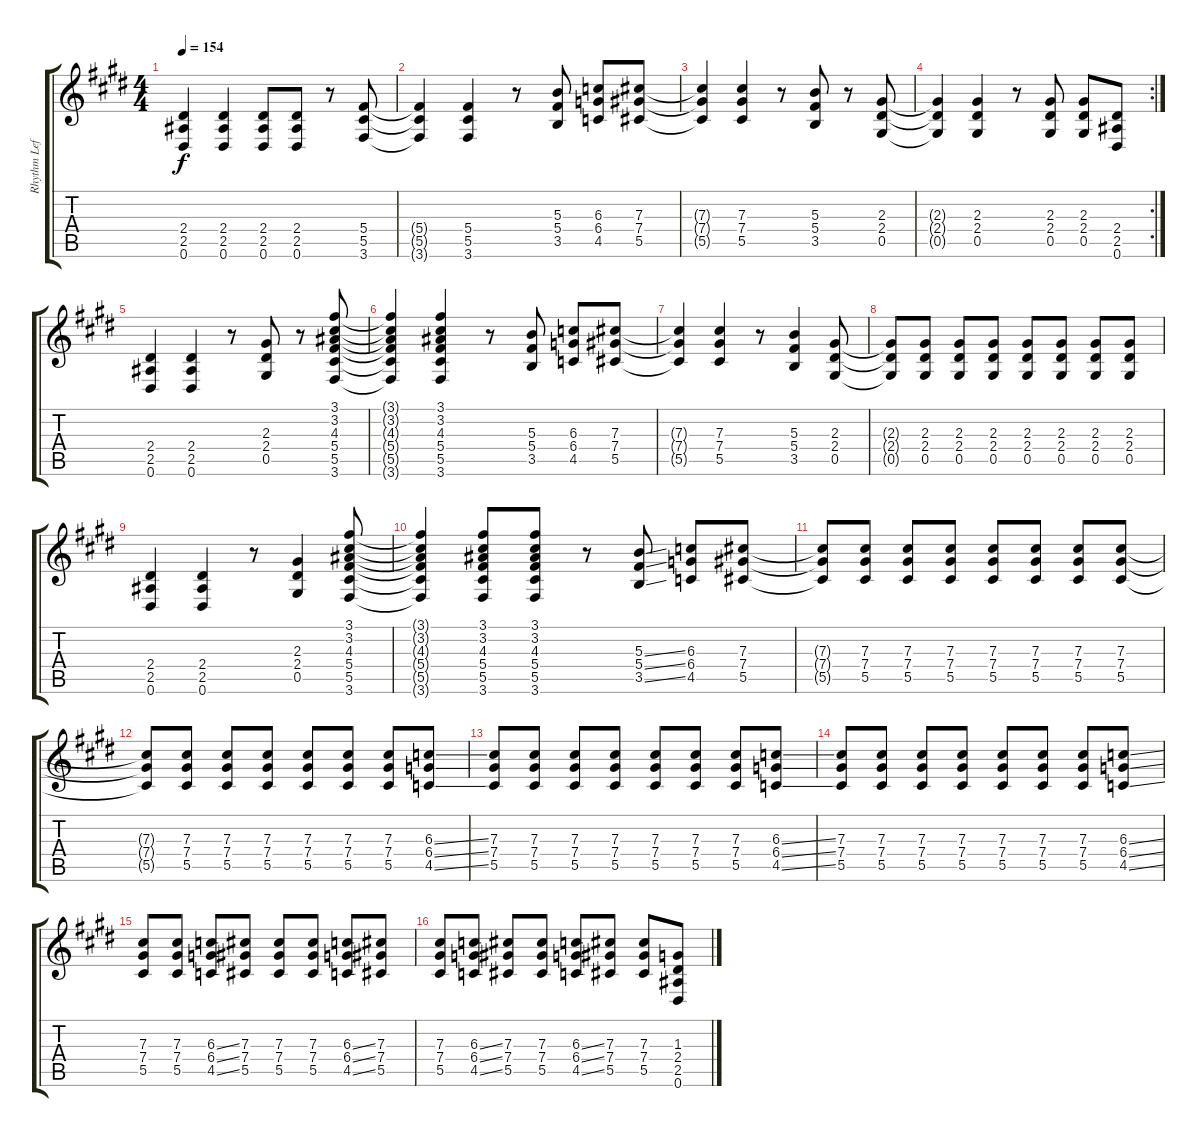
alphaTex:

\track ("Rhythm Left" "Rhythm Lef") {instrument distortionguitar}
\staff {score tabs}
\tuning (Eb4 Bb3 Gb3 Db3 Ab2 Eb2) {hide}
\ts (4 4)
\tempo 154
\clef g2
\ks e
(2.4 2.5 0.6).4{dy f} (2.4 2.5 0.6).4 (2.4 2.5 0.6).8 (2.4 2.5 0.6).8 r.8 (5.4 5.5 3.6).8 |
\ks c#minor
(5.4{t} 5.5{t} 3.6{t}).4 (5.4 5.5 3.6).4 r.8 (5.3 5.4 3.5).8 (6.3 6.4 4.5).8 (7.3 7.4 5.5).8 |
(7.3{t} 7.4{t} 5.5{t}).4 (7.3 7.4 5.5).4 r.8 (5.3 5.4 3.5).8 r.8 (2.3 2.4 0.5).8 |
\rc 2
(2.3{t} 2.4{t} 0.5{t}).4 (2.3 2.4 0.5).4 r.8 (2.3 2.4 0.5).8 (2.3 2.4 0.5).8 (2.4 2.5 0.6).8 |
\ks e
(2.4 2.5 0.6).4 (2.4 2.5 0.6).4 r.8 (2.3 2.4 0.5).8 r.8 (3.1 3.2 4.3 5.4 5.5 3.6).8 |
\ks c#minor
(3.1{t} 3.2{t} 4.3{t} 5.4{t} 5.5{t} 3.6{t}).4 (3.1 3.2 4.3 5.4 5.5 3.6).4 r.8 (5.3 5.4 3.5).8 (6.3 6.4 4.5).8 (7.3 7.4 5.5).8 |
(7.3{t} 7.4{t} 5.5{t}).4 (7.3 7.4 5.5).4 r.8 (5.3 5.4 3.5).4 (2.3 2.4 0.5).8 |
(2.3{t} 2.4{t} 0.5{t}).8 (2.3 2.4 0.5).8 (2.3 2.4 0.5).8 (2.3 2.4 0.5).8 (2.3 2.4 0.5).8 (2.3 2.4 0.5).8 (2.3 2.4 0.5).8 (2.3 2.4 0.5).8 |
\ks e
(2.4 2.5 0.6).4 (2.4 2.5 0.6).4 r.8 (2.3 2.4 0.5).4 (3.1 3.2 4.3 5.4 5.5 3.6).8 |
\ks c#minor
(3.1{t} 3.2{t} 4.3{t} 5.4{t} 5.5{t} 3.6{t}).4 (3.1 3.2 4.3 5.4 5.5 3.6).8 (3.1 3.2 4.3 5.4 5.5 3.6).8 r.8 (5.3{ss} 5.4{ss} 3.5{ss}).8 (6.3 6.4 4.5).8 (7.3 7.4 5.5).8 |
(7.3{t} 7.4{t} 5.5{t}).8 (7.3 7.4 5.5).8 (7.3 7.4 5.5).8 (7.3 7.4 5.5).8 (7.3 7.4 5.5).8 (7.3 7.4 5.5).8 (7.3 7.4 5.5).8 (7.3 7.4 5.5).8 |
(7.3{t} 7.4{t} 5.5{t}).8 (7.3 7.4 5.5).8 (7.3 7.4 5.5).8 (7.3 7.4 5.5).8 (7.3 7.4 5.5).8 (7.3 7.4 5.5).8 (7.3 7.4 5.5).8 (6.3{ss} 6.4{ss} 4.5{ss}).8 |
\ks e
(7.3 7.4 5.5).8 (7.3 7.4 5.5).8 (7.3 7.4 5.5).8 (7.3 7.4 5.5).8 (7.3 7.4 5.5).8 (7.3 7.4 5.5).8 (7.3 7.4 5.5).8 (6.3{ss} 6.4{ss} 4.5{ss}).8 |
\ks c#minor
(7.3 7.4 5.5).8 (7.3 7.4 5.5).8 (7.3 7.4 5.5).8 (7.3 7.4 5.5).8 (7.3 7.4 5.5).8 (7.3 7.4 5.5).8 (7.3 7.4 5.5).8 (6.3{ss} 6.4{ss} 4.5{ss}).8 |
(7.3 7.4 5.5).8 (7.3 7.4 5.5).8 (6.3{ss} 6.4{ss} 4.5{ss}).8 (7.3 7.4 5.5).8 (7.3 7.4 5.5).8 (7.3 7.4 5.5).8 (6.3{ss} 6.4{ss} 4.5{ss}).8 (7.3 7.4 5.5).8 |
\ks e
(7.3 7.4 5.5).8 (6.3{ss} 6.4{ss} 4.5{ss}).8 (7.3 7.4 5.5).8 (7.3 7.4 5.5).8 (6.3{ss} 6.4{ss} 4.5{ss}).8 (7.3 7.4 5.5).8 (7.3 7.4 5.5).8 (1.3 2.4 2.5 0.6).8
